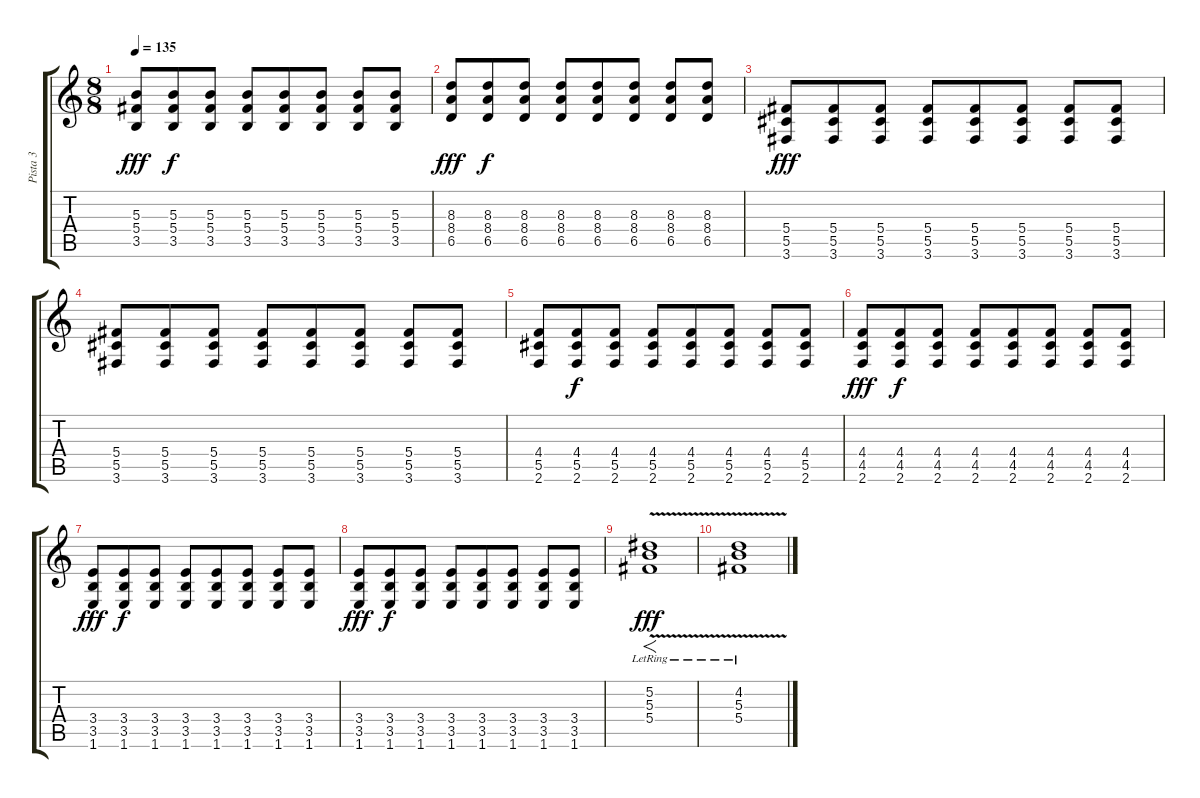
\track ("Pista 3" "Pista 3") {instrument distortionguitar}
\staff {score tabs}
\tuning (Eb4 Bb3 Gb3 Db3 Ab2 Eb2) {hide}
\ts (8 8)
\tempo 135
\clef g2
\ks c
(5.3 5.4 3.5).8{dy fff} (5.3 5.4 3.5).8{dy f} (5.3 5.4 3.5).8 (5.3 5.4 3.5).8 (5.3 5.4 3.5).8 (5.3 5.4 3.5).8 (5.3 5.4 3.5).8 (5.3 5.4 3.5).8 |
(8.3 8.4 6.5).8{dy fff} (8.3 8.4 6.5).8{dy f} (8.3 8.4 6.5).8 (8.3 8.4 6.5).8 (8.3 8.4 6.5).8 (8.3 8.4 6.5).8 (8.3 8.4 6.5).8 (8.3 8.4 6.5).8 |
(5.4 5.5 3.6).8{dy fff} (5.4 5.5 3.6).8 (5.4 5.5 3.6).8 (5.4 5.5 3.6).8 (5.4 5.5 3.6).8 (5.4 5.5 3.6).8 (5.4 5.5 3.6).8 (5.4 5.5 3.6).8 |
(5.4 5.5 3.6).8 (5.4 5.5 3.6).8 (5.4 5.5 3.6).8 (5.4 5.5 3.6).8 (5.4 5.5 3.6).8 (5.4 5.5 3.6).8 (5.4 5.5 3.6).8 (5.4 5.5 3.6).8 |
(4.4 5.5 2.6).8 (4.4 5.5 2.6).8{dy f} (4.4 5.5 2.6).8 (4.4 5.5 2.6).8 (4.4 5.5 2.6).8 (4.4 5.5 2.6).8 (4.4 5.5 2.6).8 (4.4 5.5 2.6).8 |
(4.4 4.5 2.6).8{dy fff} (4.4 4.5 2.6).8{dy f} (4.4 4.5 2.6).8 (4.4 4.5 2.6).8 (4.4 4.5 2.6).8 (4.4 4.5 2.6).8 (4.4 4.5 2.6).8 (4.4 4.5 2.6).8 |
(3.4 3.5 1.6).8{dy fff} (3.4 3.5 1.6).8{dy f} (3.4 3.5 1.6).8 (3.4 3.5 1.6).8 (3.4 3.5 1.6).8 (3.4 3.5 1.6).8 (3.4 3.5 1.6).8 (3.4 3.5 1.6).8 |
(3.4 3.5 1.6).8{dy fff} (3.4 3.5 1.6).8{dy f} (3.4 3.5 1.6).8 (3.4 3.5 1.6).8 (3.4 3.5 1.6).8 (3.4 3.5 1.6).8 (3.4 3.5 1.6).8 (3.4 3.5 1.6).8 |
(5.2{v lr} 5.3{lr} 5.4{lr}).1{f dy fff} |
(4.2{v lr} 5.3{lr} 5.4{lr}).1
